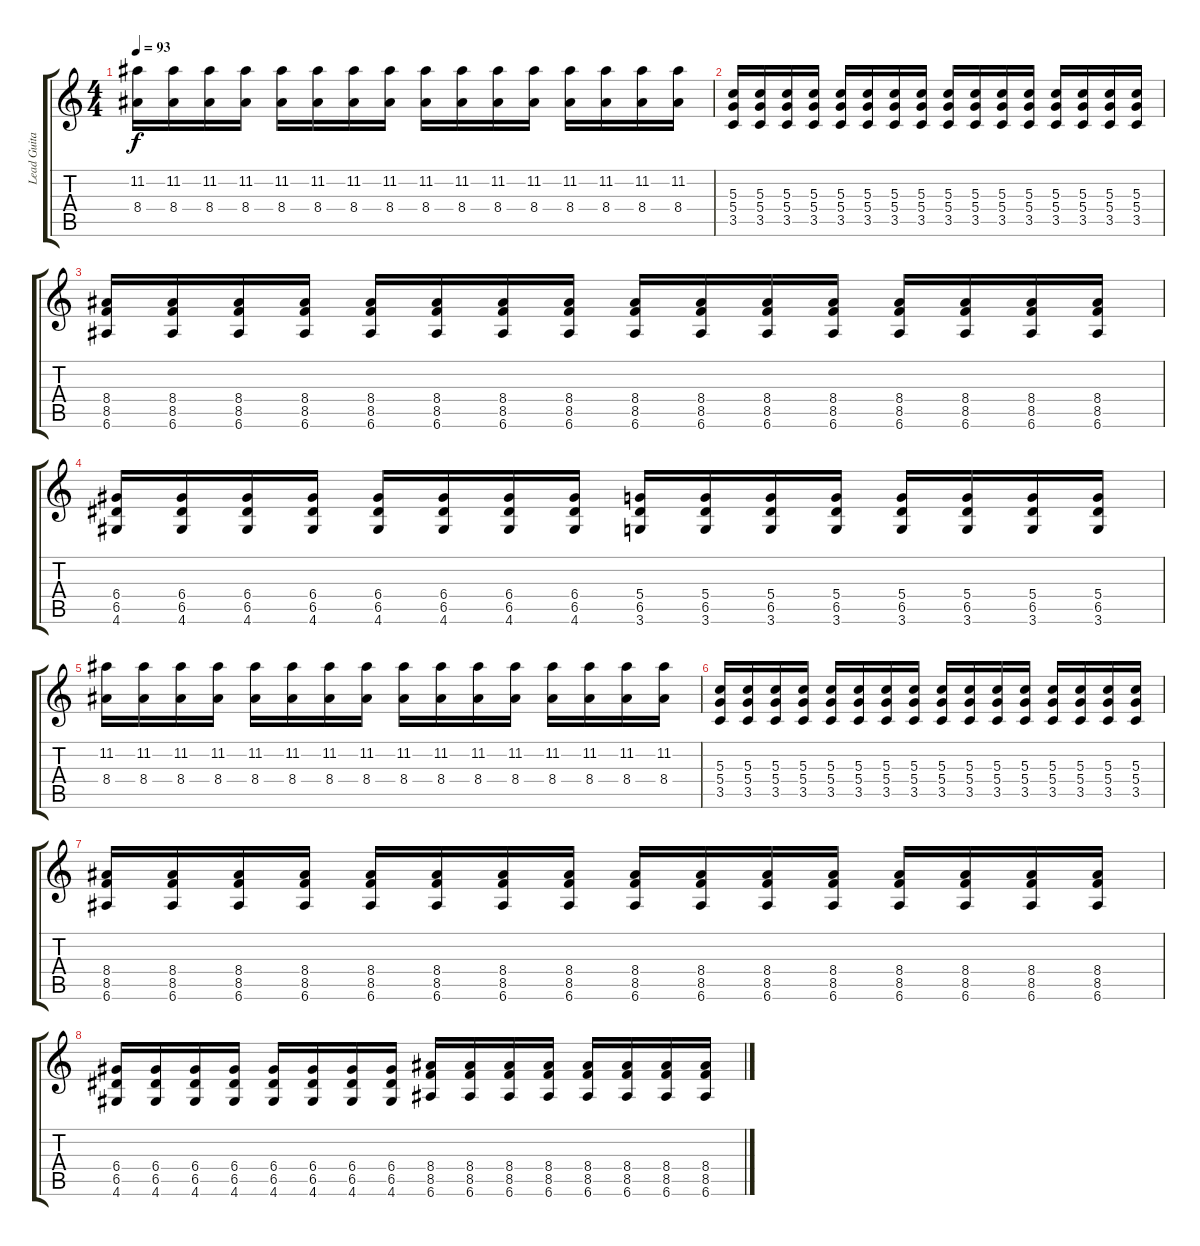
\track ("Lead Guitar" "Lead Guita") {instrument overdrivenguitar}
\staff {score tabs}
\tuning (E4 B3 G3 D3 A2 E2) {hide}
\ts (4 4)
\tempo 93
\clef g2
\ks c
(11.2 8.4).16{dy f} (11.2 8.4).16 (11.2 8.4).16 (11.2 8.4).16 (11.2 8.4).16 (11.2 8.4).16 (11.2 8.4).16 (11.2 8.4).16 (11.2 8.4).16 (11.2 8.4).16 (11.2 8.4).16 (11.2 8.4).16 (11.2 8.4).16 (11.2 8.4).16 (11.2 8.4).16 (11.2 8.4).16 |
(5.3 5.4 3.5).16 (5.3 5.4 3.5).16 (5.3 5.4 3.5).16 (5.3 5.4 3.5).16 (5.3 5.4 3.5).16 (5.3 5.4 3.5).16 (5.3 5.4 3.5).16 (5.3 5.4 3.5).16 (5.3 5.4 3.5).16 (5.3 5.4 3.5).16 (5.3 5.4 3.5).16 (5.3 5.4 3.5).16 (5.3 5.4 3.5).16 (5.3 5.4 3.5).16 (5.3 5.4 3.5).16 (5.3 5.4 3.5).16 |
(8.4 8.5 6.6).16 (8.4 8.5 6.6).16 (8.4 8.5 6.6).16 (8.4 8.5 6.6).16 (8.4 8.5 6.6).16 (8.4 8.5 6.6).16 (8.4 8.5 6.6).16 (8.4 8.5 6.6).16 (8.4 8.5 6.6).16 (8.4 8.5 6.6).16 (8.4 8.5 6.6).16 (8.4 8.5 6.6).16 (8.4 8.5 6.6).16 (8.4 8.5 6.6).16 (8.4 8.5 6.6).16 (8.4 8.5 6.6).16 |
(6.4 6.5 4.6).16 (6.4 6.5 4.6).16 (6.4 6.5 4.6).16 (6.4 6.5 4.6).16 (6.4 6.5 4.6).16 (6.4 6.5 4.6).16 (6.4 6.5 4.6).16 (6.4 6.5 4.6).16 (5.4 6.5 3.6).16 (5.4 6.5 3.6).16 (5.4 6.5 3.6).16 (5.4 6.5 3.6).16 (5.4 6.5 3.6).16 (5.4 6.5 3.6).16 (5.4 6.5 3.6).16 (5.4 6.5 3.6).16 |
(11.2 8.4).16 (11.2 8.4).16 (11.2 8.4).16 (11.2 8.4).16 (11.2 8.4).16 (11.2 8.4).16 (11.2 8.4).16 (11.2 8.4).16 (11.2 8.4).16 (11.2 8.4).16 (11.2 8.4).16 (11.2 8.4).16 (11.2 8.4).16 (11.2 8.4).16 (11.2 8.4).16 (11.2 8.4).16 |
(5.3 5.4 3.5).16 (5.3 5.4 3.5).16 (5.3 5.4 3.5).16 (5.3 5.4 3.5).16 (5.3 5.4 3.5).16 (5.3 5.4 3.5).16 (5.3 5.4 3.5).16 (5.3 5.4 3.5).16 (5.3 5.4 3.5).16 (5.3 5.4 3.5).16 (5.3 5.4 3.5).16 (5.3 5.4 3.5).16 (5.3 5.4 3.5).16 (5.3 5.4 3.5).16 (5.3 5.4 3.5).16 (5.3 5.4 3.5).16 |
(8.4 8.5 6.6).16 (8.4 8.5 6.6).16 (8.4 8.5 6.6).16 (8.4 8.5 6.6).16 (8.4 8.5 6.6).16 (8.4 8.5 6.6).16 (8.4 8.5 6.6).16 (8.4 8.5 6.6).16 (8.4 8.5 6.6).16 (8.4 8.5 6.6).16 (8.4 8.5 6.6).16 (8.4 8.5 6.6).16 (8.4 8.5 6.6).16 (8.4 8.5 6.6).16 (8.4 8.5 6.6).16 (8.4 8.5 6.6).16 |
(6.4 6.5 4.6).16 (6.4 6.5 4.6).16 (6.4 6.5 4.6).16 (6.4 6.5 4.6).16 (6.4 6.5 4.6).16 (6.4 6.5 4.6).16 (6.4 6.5 4.6).16 (6.4 6.5 4.6).16 (8.4 8.5 6.6).16 (8.4 8.5 6.6).16 (8.4 8.5 6.6).16 (8.4 8.5 6.6).16 (8.4 8.5 6.6).16 (8.4 8.5 6.6).16 (8.4 8.5 6.6).16 (8.4 8.5 6.6).16
